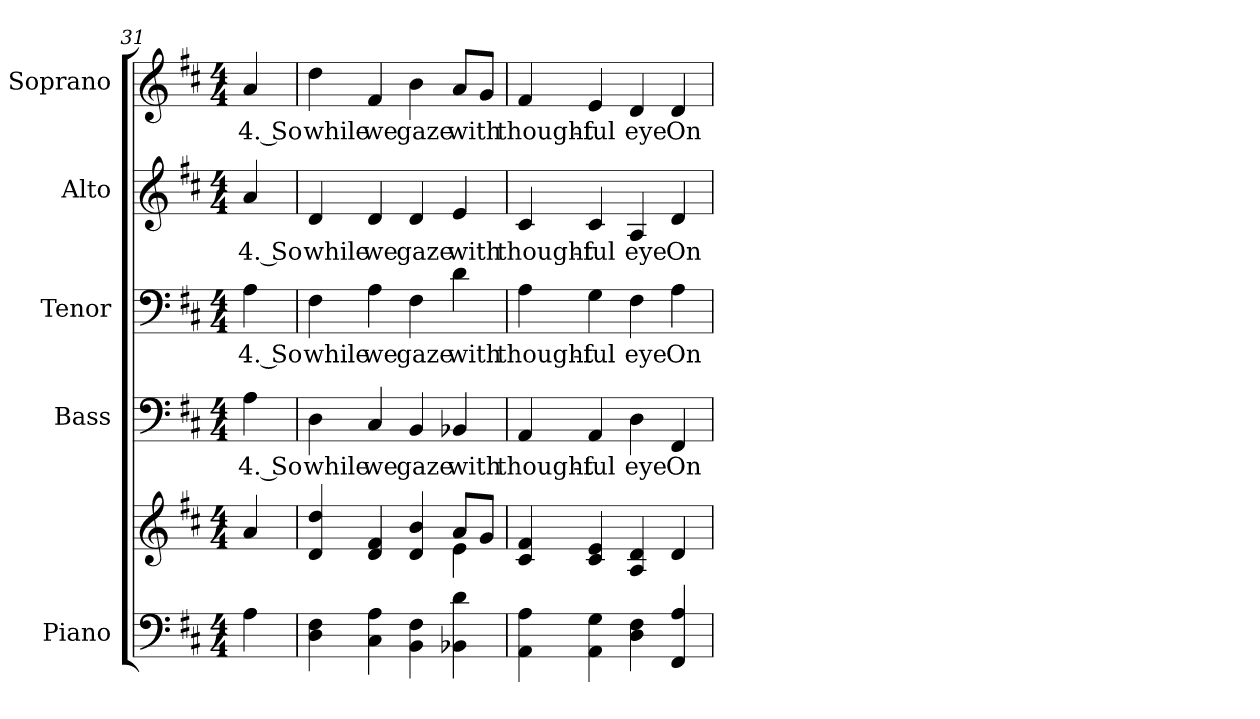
**kern	**kern	**kern	**text	**kern	**text	**kern	**text	**kern	**text
*part5	*part5	*part4	*part4	*part3	*part3	*part2	*part2	*part1	*part1
*staff6	*staff5	*staff4	*staff4	*staff3	*staff3	*staff2	*staff2	*staff1	*staff1
*I"Piano	*	*I"Bass	*	*I"Tenor	*	*I"Alto	*	*I"Soprano	*
*I'Pno.	*	*I'B.	*	*I'T.	*	*I'A.	*	*I'S.	*
!!LO:PB:g=z
*clefF4	*clefG2	*clefF4	*	*clefF4	*	*clefG2	*	*clefG2	*
*k[f#c#]	*k[f#c#]	*k[f#c#]	*	*k[f#c#]	*	*k[f#c#]	*	*k[f#c#]	*
*D:	*D:	*D:	*	*D:	*	*D:	*	*D:	*
*M4/4	*M4/4	*M4/4	*	*M4/4	*	*M4/4	*	*M4/4	*
=31	=31	=31	=31	=31	=31	=31	=31	=31	=31
!	!	!	!LO:LY:b:color=#000000	!	!	!	!	!	!
!	!	!	!	!	!LO:LY:b:color=#000000	!	!	!	!
!	!	!	!	!	!	!	!LO:LY:b:color=#000000	!	!
!	!	!	!	!	!	!	!	!	!LO:LY:b:color=#000000
4Ai\	4ai/	4Ai\	4. So	4Ai\	4. So	4ai/	4. So	4ai/	4. So
=32	=32	=32	=32	=32	=32	=32	=32	=32	=32
*	*^	*	*	*	*	*	*	*	*
!	!	!	!	!LO:LY:b:color=#000000	!	!	!	!	!	!
!	!	!	!	!	!	!LO:LY:b:color=#000000	!	!	!	!
!	!	!	!	!	!	!	!	!LO:LY:b:color=#000000	!	!
!	!	!	!	!	!	!	!	!	!	!LO:LY:b:color=#000000
4Di\ 4F#i	4di/ 4ddi	2ryy	4Di\	while	4F#i\	while	4di/	while	4ddi\	while
!	!	!	!	!LO:LY:b:color=#000000	!	!	!	!	!	!
!	!	!	!	!	!	!LO:LY:b:color=#000000	!	!	!	!
!	!	!	!	!	!	!	!	!LO:LY:b:color=#000000	!	!
!	!	!	!	!	!	!	!	!	!	!LO:LY:b:color=#000000
4C#i\ 4Ai	4di/ 4f#i	.	4C#i/	we	4Ai\	we	4di/	we	4f#i/	we
!	!	!	!	!LO:LY:b:color=#000000	!	!	!	!	!	!
!	!	!	!	!	!	!LO:LY:b:color=#000000	!	!	!	!
!	!	!	!	!	!	!	!	!LO:LY:b:color=#000000	!	!
!	!	!	!	!	!	!	!	!	!	!LO:LY:b:color=#000000
4BBi\ 4F#i	4di/ 4bi	4ryy	4BBi/	gaze	4F#i\	gaze	4di/	gaze	4bi\	gaze
!	!	!	!	!LO:LY:b:color=#000000	!	!	!	!	!	!
!	!	!	!	!	!	!LO:LY:b:color=#000000	!	!	!	!
!	!	!	!	!	!	!	!	!LO:LY:b:color=#000000	!	!
!	!	!	!	!	!	!	!	!	!	!LO:LY:b:color=#000000
4BB-Xi\ 4di	8ai/L	4ei\	4BB-Xi/	with	4di\	with	4ei/	with	8ai/L	with
.	8gi/J	.	.	.	.	.	.	.	8gi/J	.
*	*v	*v	*	*	*	*	*	*	*	*
!!LO:PB:g=z
=33	=33	=33	=33	=33	=33	=33	=33	=33	=33
!	!	!	!LO:LY:b:color=#000000	!	!	!	!	!	!
!	!	!	!	!	!LO:LY:b:color=#000000	!	!	!	!
!	!	!	!	!	!	!	!LO:LY:b:color=#000000	!	!
!	!	!	!	!	!	!	!	!	!LO:LY:b:color=#000000
4AAi\ 4Ai	4c#i/ 4f#i	4AAi/	thought-	4Ai\	thought-	4c#i/	thought-	4f#i/	thought-
!	!	!	!LO:LY:b:color=#000000	!	!	!	!	!	!
!	!	!	!	!	!LO:LY:b:color=#000000	!	!	!	!
!	!	!	!	!	!	!	!LO:LY:b:color=#000000	!	!
!	!	!	!	!	!	!	!	!	!LO:LY:b:color=#000000
4AAi\ 4Gi	4c#i/ 4ei	4AAi/	-ful	4Gi\	-ful	4c#i/	-ful	4ei/	-ful
!	!	!	!LO:LY:b:color=#000000	!	!	!	!	!	!
!	!	!	!	!	!LO:LY:b:color=#000000	!	!	!	!
!	!	!	!	!	!	!	!LO:LY:b:color=#000000	!	!
!	!	!	!	!	!	!	!	!	!LO:LY:b:color=#000000
4Di\ 4F#i	4Ai/ 4di	4Di\	eye	4F#i\	eye	4Ai/	eye	4di/	eye
!	!	!	!LO:LY:b:color=#000000	!	!	!	!	!	!
!	!	!	!	!	!LO:LY:b:color=#000000	!	!	!	!
!	!	!	!	!	!	!	!LO:LY:b:color=#000000	!	!
!	!	!	!	!	!	!	!	!	!LO:LY:b:color=#000000
4FF#i/ 4Ai	4di/	4FF#i/	On	4Ai\	On	4di/	On	4di/	On
=	=	=	=	=	=	=	=	=	=
*-	*-	*-	*-	*-	*-	*-	*-	*-	*-
